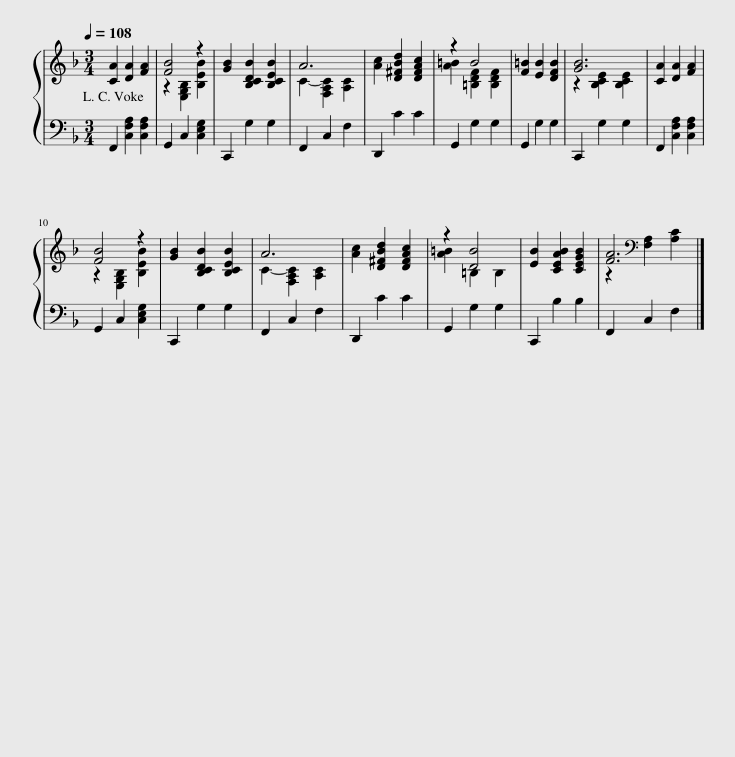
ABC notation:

X:1
%%score { ( 1 3 ) | 2 }
L:1/8
Q:1/4=108
M:3/4
I:linebreak $
K:F
V:1 treble
V:3 treble
V:2 bass
V:1
 [CA]2 [DA]2 [FA]2 | [FB]4 z2 | [GB]2 [B,CDB]2 [B,CEB]2 | A6 | [Ac]2 [D^FBd]2 [DFAc]2 | %5
 z2 =B4 | [F=B]2 [EB]2 [DFB]2 | [GB]6 | [CA]2 [DA]2 [FA]2 |$ [FB]4 z2 | %10
 [GB]2 [B,CDB]2 [B,CEB]2 | A6 | [Ac]2 [D^FBd]2 [DFAc]2 | z2 [D=B]4 | [EB]2 [CEAB]2 [CEGB]2 | %15
 [FA]6[K:bass] |] %16
V:2
 F,,2 [C,F,A,]2 [C,F,A,]2 | G,,2 C,2 [C,E,G,]2 | C,,2 G,2 G,2 | F,,2 C,2 F,2 | D,,2 C2 C2 | %5
 G,,2 G,2 G,2 | G,,2 G,2 G,2 | C,,2 G,2 G,2 | F,,2 [C,F,A,]2 [C,F,A,]2 |$ G,,2 C,2 [C,E,G,]2 | %10
 C,,2 G,2 G,2 | F,,2 C,2 F,2 | D,,2 C2 C2 | G,,2 G,2 G,2 | C,,2 B,2 B,2 | %15
 F,,2 C,2 F,2 |] %16
V:3
 x6 | z2 [E,G,B,]2 [B,EB]2 | x6 | C2- [F,A,C]2 [A,C]2 | x6 | %5
 [A=B]2 [=B,DF]2 [B,DF]2 | x6 | z2 [B,CE]2 [B,CE]2 | x6 |$ z2 [E,G,B,]2 [B,EB]2 | %10
 x6 | C2- [F,A,C]2 [A,C]2 | x6 | [A=B]2 =B,2 B,2 | x6 | %15
 z2[K:bass] [F,A,]2 [A,C]2 |] %16
